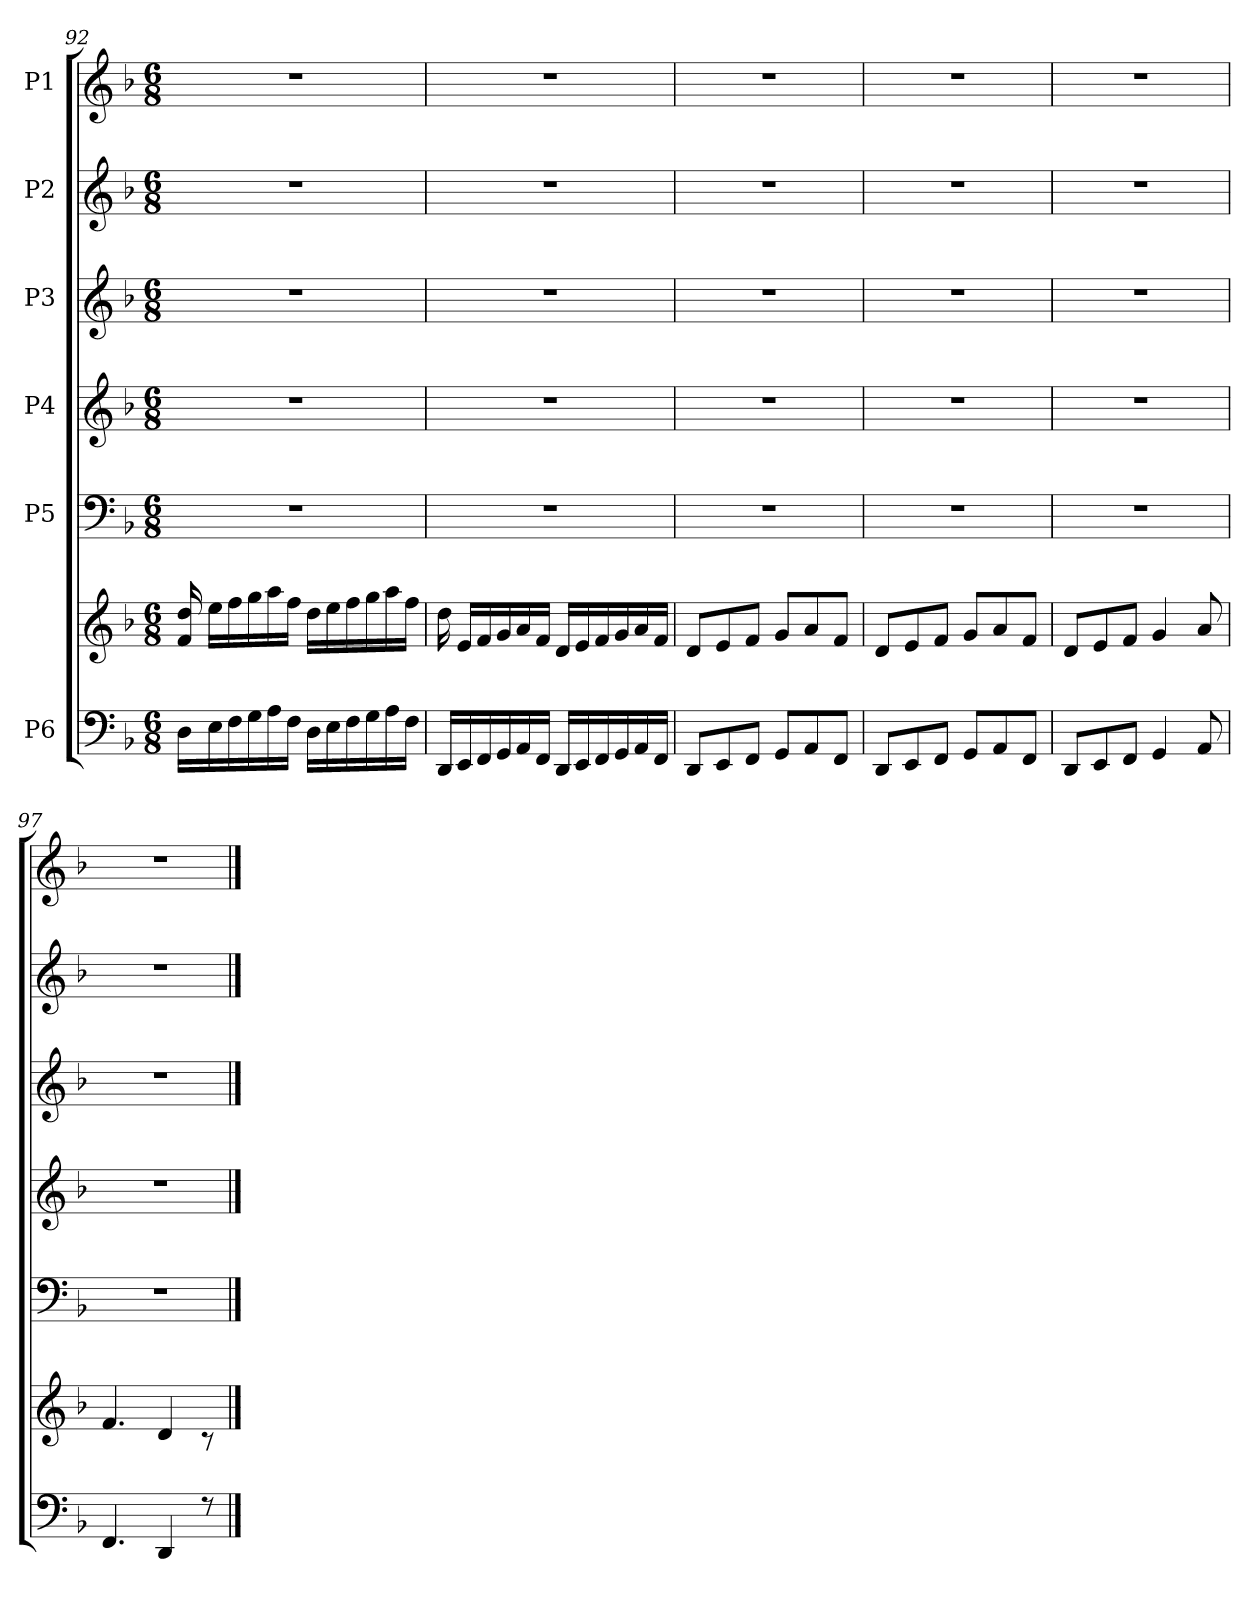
**kern	**kern	**kern	**kern	**kern	**kern	**kern
*part6	*part6	*part5	*part4	*part3	*part2	*part1
*staff7	*staff6	*staff5	*staff4	*staff3	*staff2	*staff1
*I"P6	*	*I"P5	*I"P4	*I"P3	*I"P2	*I"P1
!!LO:PB:g=z
*clefF4	*clefG2	*clefF4	*clefG2	*clefG2	*clefG2	*clefG2
*	*	*	*ITrd7c12	*	*	*
*k[b-]	*k[b-]	*k[b-]	*k[b-]	*k[b-]	*k[b-]	*k[b-]
*F:	*F:	*F:	*F:	*F:	*F:	*F:
*M6/8	*M6/8	*M6/8	*M6/8	*M6/8	*M6/8	*M6/8
=92	=92	=92	=92	=92	=92	=92
*^	*^	*	*	*	*	*
!	!	!	!	!LO:N:vis=1	!LO:N:vis=1	!LO:N:vis=1	!LO:N:vis=1	!
16D\LL	2.ryy	2.ryy	16f/ 16dd/	2.r	2.r	2.r	2.r	2.r
16E\	.	.	16ee\LL	.	.	.	.	.
16F\	.	.	16ff\	.	.	.	.	.
16G\	.	.	16gg\	.	.	.	.	.
16A\	.	.	16aa\	.	.	.	.	.
16F\JJ	.	.	16ff\JJ	.	.	.	.	.
16D\LL	.	.	16dd\LL	.	.	.	.	.
16E\	.	.	16ee\	.	.	.	.	.
16F\	.	.	16ff\	.	.	.	.	.
16G\	.	.	16gg\	.	.	.	.	.
16A\	.	.	16aa\	.	.	.	.	.
16F\JJ	.	.	16ff\JJ	.	.	.	.	.
=93	=93	=93	=93	=93	=93	=93	=93	=93
!	!	!	!	!LO:N:vis=1	!LO:N:vis=1	!LO:N:vis=1	!LO:N:vis=1	!
16DD/LL	2.ryy	2.ryy	16dd\	2.r	2.r	2.r	2.r	2.r
16EE/	.	.	16e/LL	.	.	.	.	.
16FF/	.	.	16f/	.	.	.	.	.
16GG/	.	.	16g/	.	.	.	.	.
16AA/	.	.	16a/	.	.	.	.	.
16FF/JJ	.	.	16f/JJ	.	.	.	.	.
16DD/LL	.	.	16d/LL	.	.	.	.	.
16EE/	.	.	16e/	.	.	.	.	.
16FF/	.	.	16f/	.	.	.	.	.
16GG/	.	.	16g/	.	.	.	.	.
16AA/	.	.	16a/	.	.	.	.	.
16FF/JJ	.	.	16f/JJ	.	.	.	.	.
=94	=94	=94	=94	=94	=94	=94	=94	=94
!	!	!	!	!LO:N:vis=1	!LO:N:vis=1	!LO:N:vis=1	!LO:N:vis=1	!
8DD/L	2.ryy	2.ryy	8d/L	2.r	2.r	2.r	2.r	2.r
8EE/	.	.	8e/	.	.	.	.	.
8FF/J	.	.	8f/J	.	.	.	.	.
8GG/L	.	.	8g/L	.	.	.	.	.
8AA/	.	.	8a/	.	.	.	.	.
8FF/J	.	.	8f/J	.	.	.	.	.
=95	=95	=95	=95	=95	=95	=95	=95	=95
!	!	!	!	!LO:N:vis=1	!LO:N:vis=1	!LO:N:vis=1	!LO:N:vis=1	!
8DD/L	2.ryy	2.ryy	8d/L	2.r	2.r	2.r	2.r	2.r
8EE/	.	.	8e/	.	.	.	.	.
8FF/J	.	.	8f/J	.	.	.	.	.
8GG/L	.	.	8g/L	.	.	.	.	.
8AA/	.	.	8a/	.	.	.	.	.
8FF/J	.	.	8f/J	.	.	.	.	.
=96	=96	=96	=96	=96	=96	=96	=96	=96
!	!	!	!	!LO:N:vis=1	!LO:N:vis=1	!LO:N:vis=1	!LO:N:vis=1	!
8DD/L	2.ryy	2.ryy	8d/L	2.r	2.r	2.r	2.r	2.r
8EE/	.	.	8e/	.	.	.	.	.
8FF/J	.	.	8f/J	.	.	.	.	.
4GG/	.	.	4g/	.	.	.	.	.
8AA/	.	.	8a/	.	.	.	.	.
=97	=97	=97	=97	=97	=97	=97	=97	=97
!	!	!	!	!LO:N:vis=1	!LO:N:vis=1	!LO:N:vis=1	!LO:N:vis=1	!
4.FF/	2.ryy	2.ryy	4.f/	2.r	2.r	2.r	2.r	2.r
4DD/	.	.	4d/	.	.	.	.	.
8r	.	.	8r	.	.	.	.	.
*v	*v	*	*	*	*	*	*	*
*	*v	*v	*	*	*	*	*
==	==	==	==	==	==	==
*-	*-	*-	*-	*-	*-	*-
